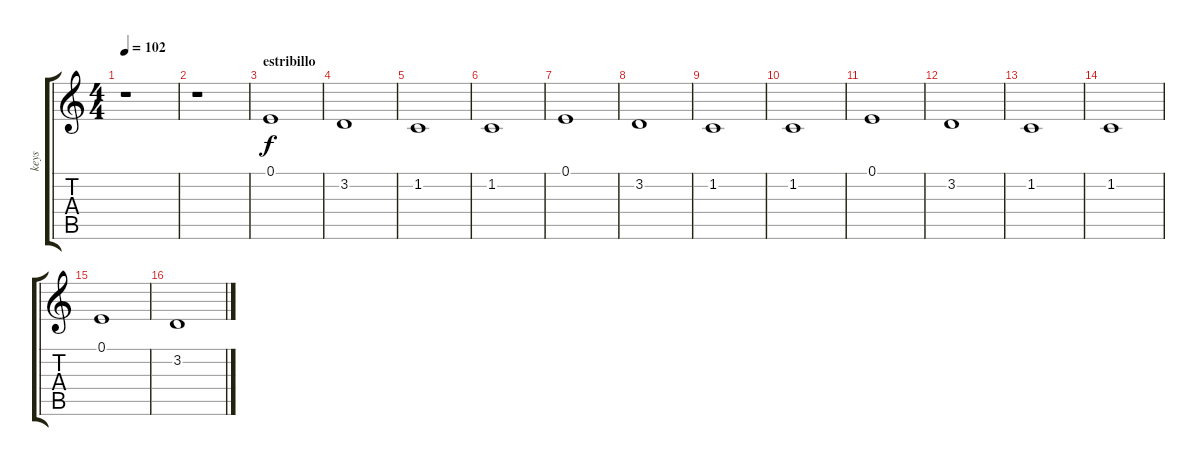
\track ("keys" "keys") {instrument lead1square}
\staff {score tabs}
\tuning (E4 B3 G3 D3 A2 E2) {hide}
\ts (4 4)
\tempo 102
\clef g2
\ks c
r.1{dy f} |
r.1 |
\section ("" "estribillo")
0.1.1 |
3.2.1 |
1.2.1 |
1.2.1 |
0.1.1 |
3.2.1 |
1.2.1 |
1.2.1 |
0.1.1 |
3.2.1 |
1.2.1 |
1.2.1 |
0.1.1 |
3.2.1
